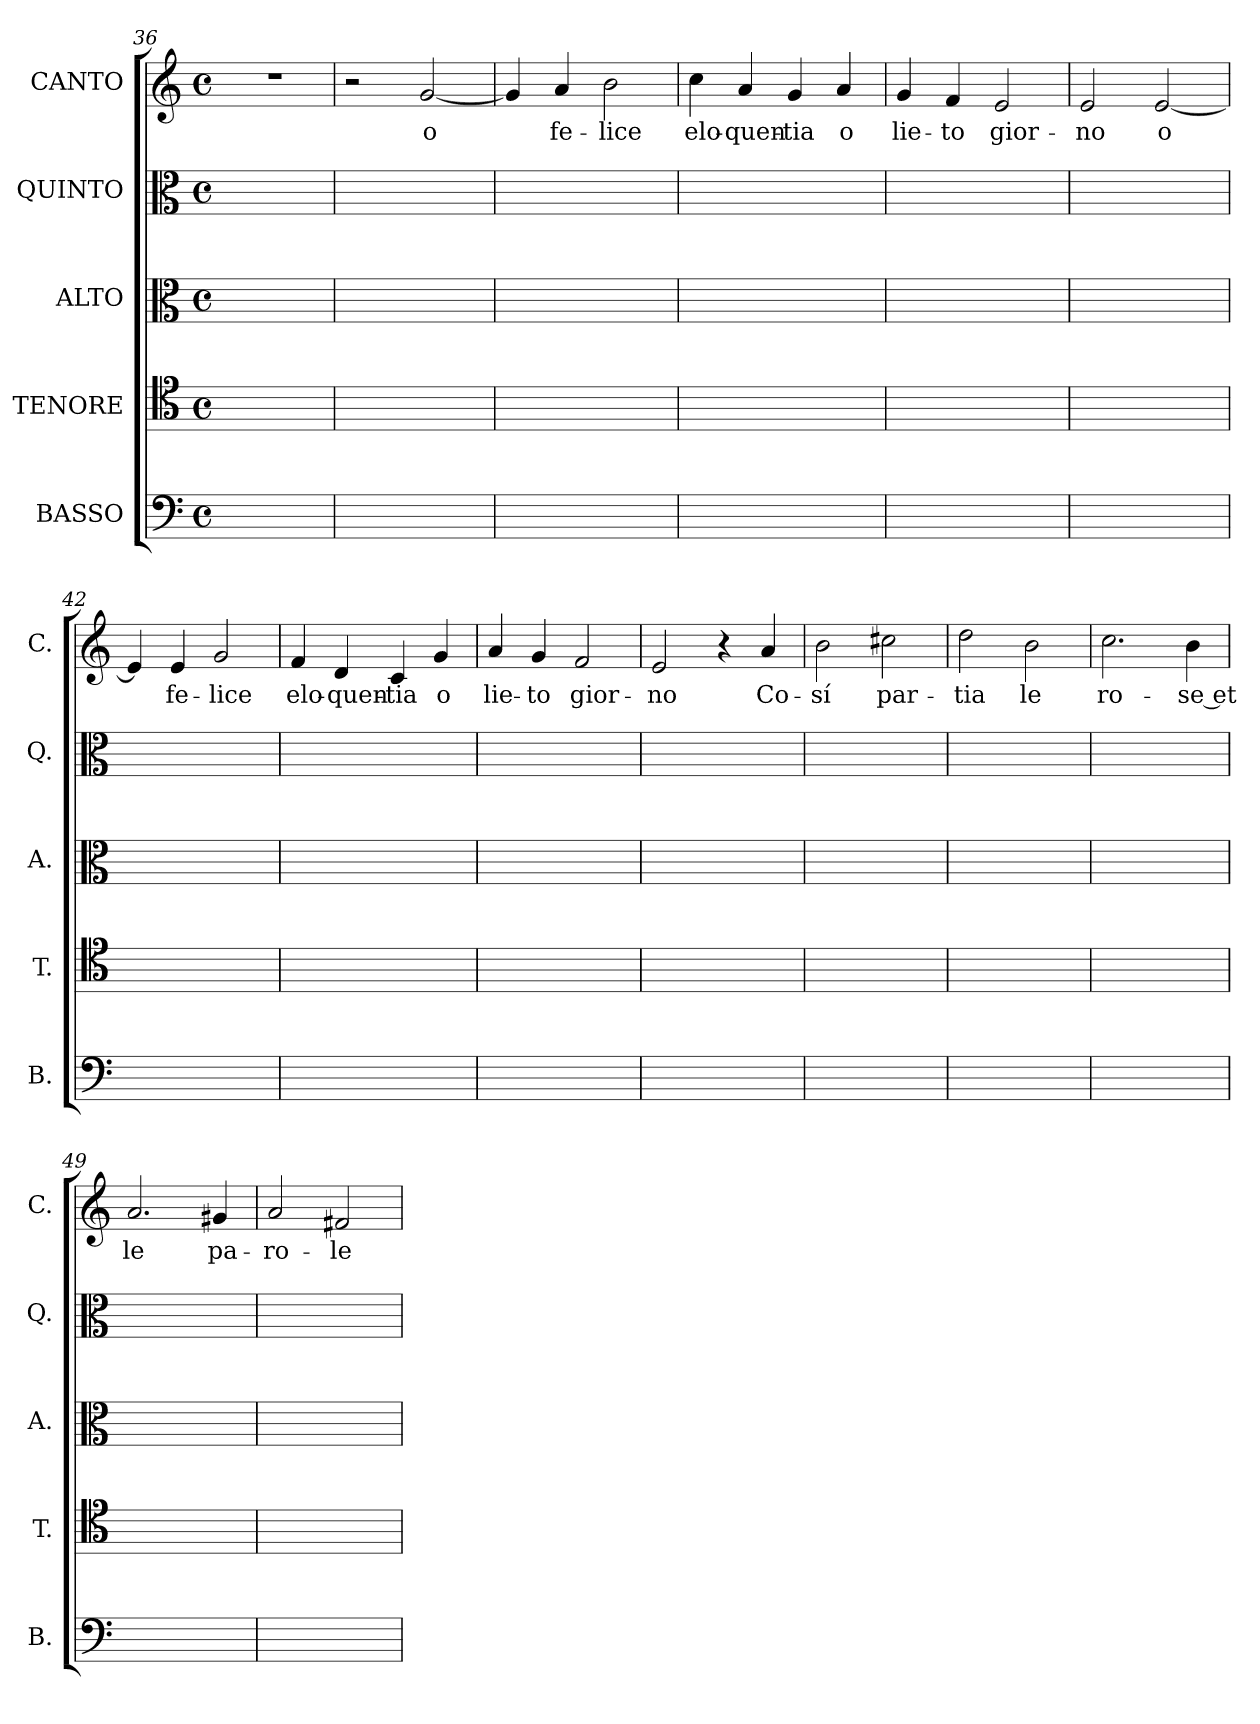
**kern	**kern	**kern	**kern	**kern	**text
*part5	*part4	*part3	*part2	*part1	*part1
*staff5	*staff4	*staff3	*staff2	*staff1	*staff1
*I"BASSO	*I"TENORE	*I"ALTO	*I"QUINTO	*I"CANTO	*
*I'B.	*I'T.	*I'A.	*I'Q.	*I'C.	*
*clefF4	*clefC4	*clefC3	*clefC3	*clefG2	*
*k[]	*k[]	*k[]	*k[]	*k[]	*
*C:	*C:	*C:	*C:	*C:	*
*M4/4	*M4/4	*M4/4	*M4/4	*M4/4	*
*met(c)	*met(c)	*met(c)	*met(c)	*met(c)	*
=36	=36	=36	=36	=36	=36
1ryy	1ryy	1ryy	1ryy	1r	.
=37	=37	=37	=37	=37	=37
1ryy	1ryy	1ryy	1ryy	2r	.
.	.	.	.	[2g	o
=38	=38	=38	=38	=38	=38
1ryy	1ryy	1ryy	1ryy	4g]	.
.	.	.	.	4a	fe-
.	.	.	.	2b	-lice
=39	=39	=39	=39	=39	=39
1ryy	1ryy	1ryy	1ryy	4cc	elo-
.	.	.	.	4a	-quen-
.	.	.	.	4g	-tia
.	.	.	.	4a	o
!!LO:LB:g=z
=40	=40	=40	=40	=40	=40
1ryy	1ryy	1ryy	1ryy	4g	lie-
.	.	.	.	4f	-to
.	.	.	.	2e	gior-
=41	=41	=41	=41	=41	=41
1ryy	1ryy	1ryy	1ryy	2e	-no
.	.	.	.	[2e	o
=42	=42	=42	=42	=42	=42
1ryy	1ryy	1ryy	1ryy	4e]	.
.	.	.	.	4e	fe-
.	.	.	.	2g	-lice
=43	=43	=43	=43	=43	=43
1ryy	1ryy	1ryy	1ryy	4f	elo-
.	.	.	.	4d	-quen-
.	.	.	.	4c	-tia
.	.	.	.	4g	o
=44	=44	=44	=44	=44	=44
1ryy	1ryy	1ryy	1ryy	4a	lie-
.	.	.	.	4g	-to
.	.	.	.	2f	gior-
=45	=45	=45	=45	=45	=45
1ryy	1ryy	1ryy	1ryy	2e	-no
.	.	.	.	4r	.
.	.	.	.	4a	Co-
!!LO:PB:g=z
=46	=46	=46	=46	=46	=46
1ryy	1ryy	1ryy	1ryy	2b	-sí
.	.	.	.	2cc#	par-
=47	=47	=47	=47	=47	=47
1ryy	1ryy	1ryy	1ryy	2dd	-tia
.	.	.	.	2b	le
=48	=48	=48	=48	=48	=48
1ryy	1ryy	1ryy	1ryy	2.cc	ro-
.	.	.	.	4b	-se et
=49	=49	=49	=49	=49	=49
1ryy	1ryy	1ryy	1ryy	2.a	le
.	.	.	.	4g#	pa-
=50	=50	=50	=50	=50	=50
1ryy	1ryy	1ryy	1ryy	2a	-ro-
.	.	.	.	2f#	-le
=	=	=	=	=	=
*-	*-	*-	*-	*-	*-
